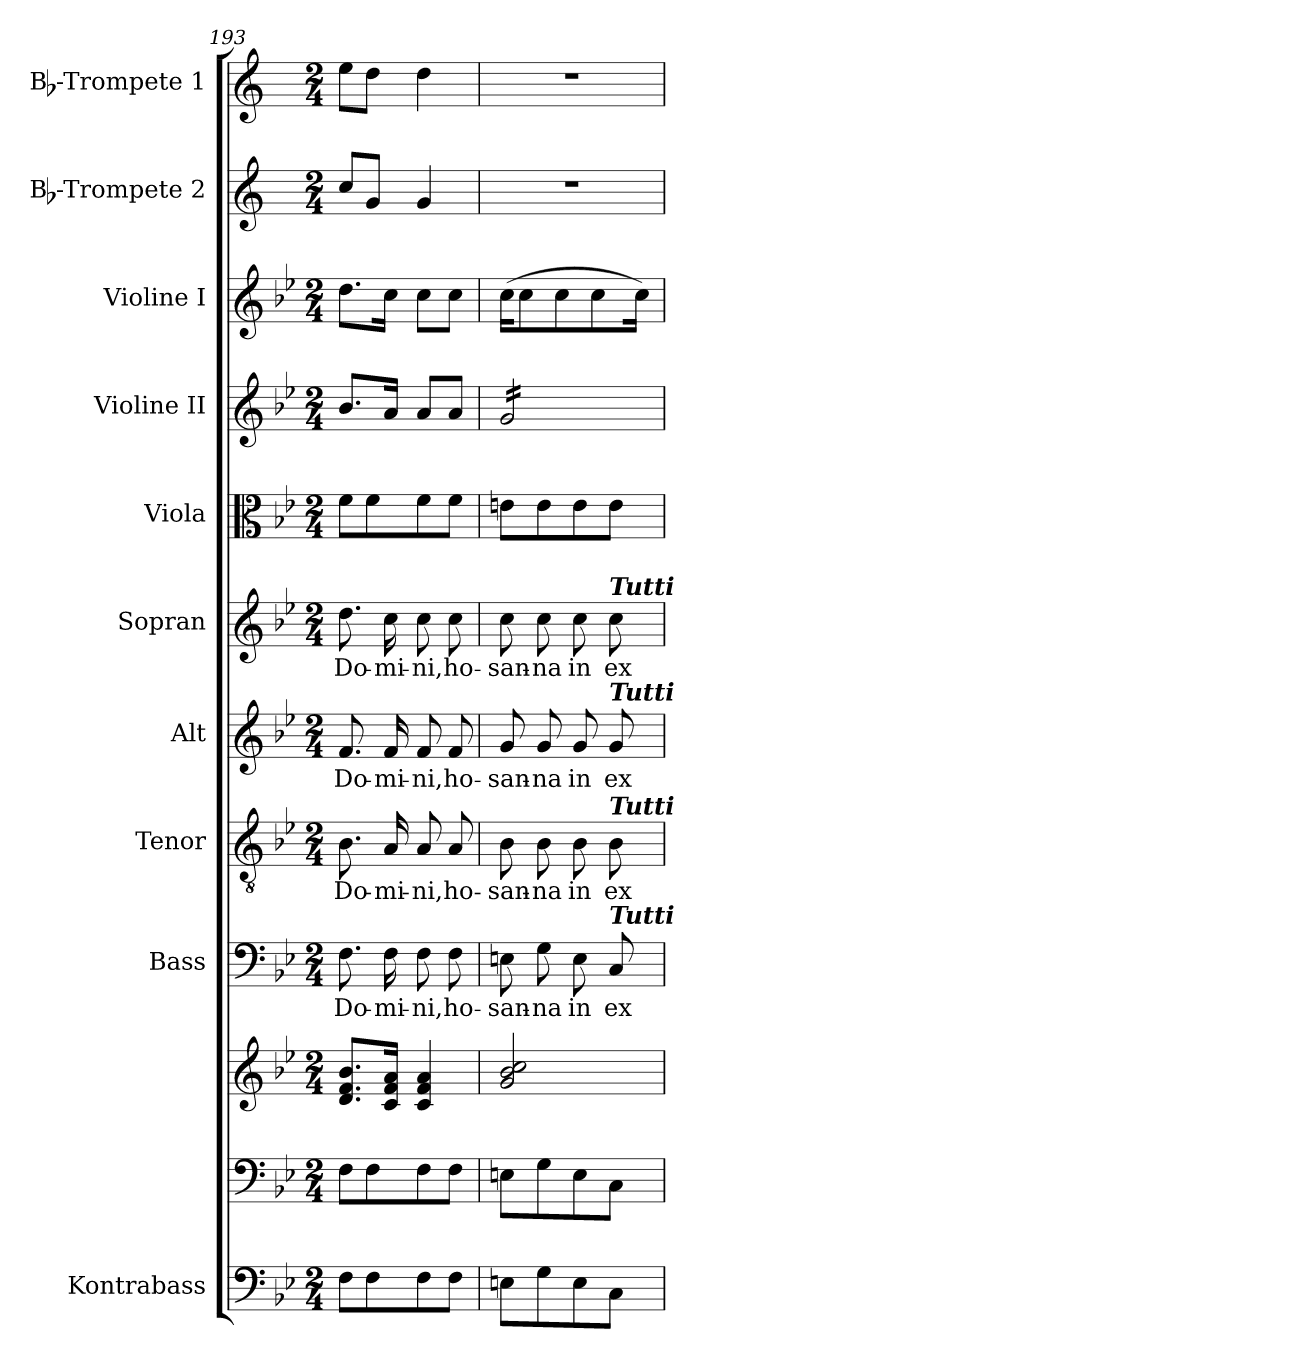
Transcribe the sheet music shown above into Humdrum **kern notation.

**kern	**kern	**kern	**kern	**text	**kern	**text	**kern	**text	**kern	**text	**kern	**kern	**kern	**kern	**kern
*part11	*part10	*part10	*part9	*part9	*part8	*part8	*part7	*part7	*part6	*part6	*part5	*part4	*part3	*part2	*part1
*staff12	*staff11	*staff10	*staff9	*staff9	*staff8	*staff8	*staff7	*staff7	*staff6	*staff6	*staff5	*staff4	*staff3	*staff2	*staff1
*I"Kontrabass	*	*	*I"Bass	*	*I"Tenor	*	*I"Alt	*	*I"Sopran	*	*I"Viola	*I"Violine II	*I"Violine I	*I"Bb-Trompete 2	*I"Bb-Trompete 1
*I'Kb.	*	*	*I'B.	*	*I'T.	*	*I'A.	*	*I'S.	*	*I'Vla.	*I'Vl. II	*I'Vl. I	*I'Bb Trp. 2	*I'Bb Trp. 1
*clefF4	*clefF4	*clefG2	*clefF4	*	*clefGv2	*	*clefG2	*	*clefG2	*	*clefC3	*clefG2	*clefG2	*clefG2	*clefG2
*ITrd7c12	*	*	*	*	*	*	*	*	*	*	*	*	*	*ITrd1c2	*ITrd1c2
*k[b-e-]	*k[b-e-]	*k[b-e-]	*k[b-e-]	*	*k[b-e-]	*	*k[b-e-]	*	*k[b-e-]	*	*k[b-e-]	*k[b-e-]	*k[b-e-]	*k[b-e-]	*k[b-e-]
*B-:	*B-:	*B-:	*B-:	*	*B-:	*	*B-:	*	*B-:	*	*B-:	*B-:	*B-:	*B-:	*B-:
*M2/4	*M2/4	*M2/4	*M2/4	*	*M2/4	*	*M2/4	*	*M2/4	*	*M2/4	*M2/4	*M2/4	*M2/4	*M2/4
=193	=193	=193	=193	=193	=193	=193	=193	=193	=193	=193	=193	=193	=193	=193	=193
!	!	!	!	!LO:LY:b	!	!LO:LY:b	!	!LO:LY:b	!	!LO:LY:b	!	!	!	!	!
8FF\L	8F\L	8.d/ 8.f/ 8.b-/L	8.F\	Do-	8.B-\	Do-	8.f/	Do-	8.dd\	Do-	8f\L	8.b-/L	8.dd\L	8b-/L	8dd\L
8FF\	8F\	.	.	.	.	.	.	.	.	.	8f\	.	.	8f/J	8cc\J
!	!	!	!	!LO:LY:b	!	!LO:LY:b	!	!LO:LY:b	!	!LO:LY:b	!	!	!	!	!
.	.	16c/ 16f/ 16a/Jk	16F\	-mi-	16A/	-mi-	16f/	-mi-	16cc\	-mi-	.	16a/Jk	16cc\Jk	.	.
!	!	!	!	!LO:LY:b	!	!LO:LY:b	!	!LO:LY:b	!	!LO:LY:b	!	!	!	!	!
8FF\	8F\	4c/ 4f/ 4a/	8F\	-ni,	8A/	-ni,	8f/	-ni,	8cc\	-ni,	8f\	8a/L	8cc\L	4f/	4cc\
!	!	!	!	!LO:LY:b	!	!LO:LY:b	!	!LO:LY:b	!	!LO:LY:b	!	!	!	!	!
8FF\J	8F\J	.	8F\	ho-	8A/	ho-	8f/	ho-	8cc\	ho-	8f\J	8a/J	8cc\J	.	.
=194	=194	=194	=194	=194	=194	=194	=194	=194	=194	=194	=194	=194	=194	=194	=194
!	!	!	!	!LO:LY:b	!	!LO:LY:b	!	!LO:LY:b	!	!LO:LY:b	!	!	!	!	!
*	*	*	*	*	*	*	*	*	*	*	*	*tremolo	*	*	*
8EEn\L	8En\L	2g/ 2b-/ 2cc/	8En\	-san-	8B-\	-san-	8g/	-san-	8cc\	-san-	8en\L	16g/LL	(>16cc\KL	2r	2r
.	.	.	.	.	.	.	.	.	.	.	.	16g/	8cc\	.	.
!	!	!	!	!LO:LY:b	!	!LO:LY:b	!	!LO:LY:b	!	!LO:LY:b	!	!	!	!	!
8GG\	8G\	.	8G\	-na	8B-\	-na	8g/	-na	8cc\	-na	8e\	16g/	.	.	.
.	.	.	.	.	.	.	.	.	.	.	.	16g/	8cc\	.	.
!	!	!	!	!LO:LY:b	!	!LO:LY:b	!	!LO:LY:b	!	!LO:LY:b	!	!	!	!	!
8EE\	8E\	.	8E\	in	8B-\	in	8g/	in	8cc\	in	8e\	16g/	.	.	.
.	.	.	.	.	.	.	.	.	.	.	.	16g/	8cc\	.	.
!	!	!	!	!	!	!	!	!	!LO:TX:a:Bi:t=Tutti	!	!	!	!	!	!
!	!	!	!	!	!	!	!LO:TX:a:Bi:t=Tutti	!	!	!	!	!	!	!	!
!	!	!	!	!	!LO:TX:a:Bi:t=Tutti	!	!	!	!	!	!	!	!	!	!
!	!	!	!LO:TX:a:Bi:t=Tutti	!	!	!	!	!	!	!	!	!	!	!	!
!	!	!	!	!LO:LY:b	!	!LO:LY:b	!	!LO:LY:b	!	!LO:LY:b	!	!	!	!	!
8CC\J	8C\J	.	8C/	ex-	8B-\	ex-	8g/	ex-	8cc\	ex-	8e\J	16g/	.	.	.
.	.	.	.	.	.	.	.	.	.	.	.	16g/JJ	16cc\Jk)	.	.
*	*	*	*	*	*	*	*	*	*	*	*	*Xtremolo	*	*	*
=	=	=	=	=	=	=	=	=	=	=	=	=	=	=	=
*-	*-	*-	*-	*-	*-	*-	*-	*-	*-	*-	*-	*-	*-	*-	*-
